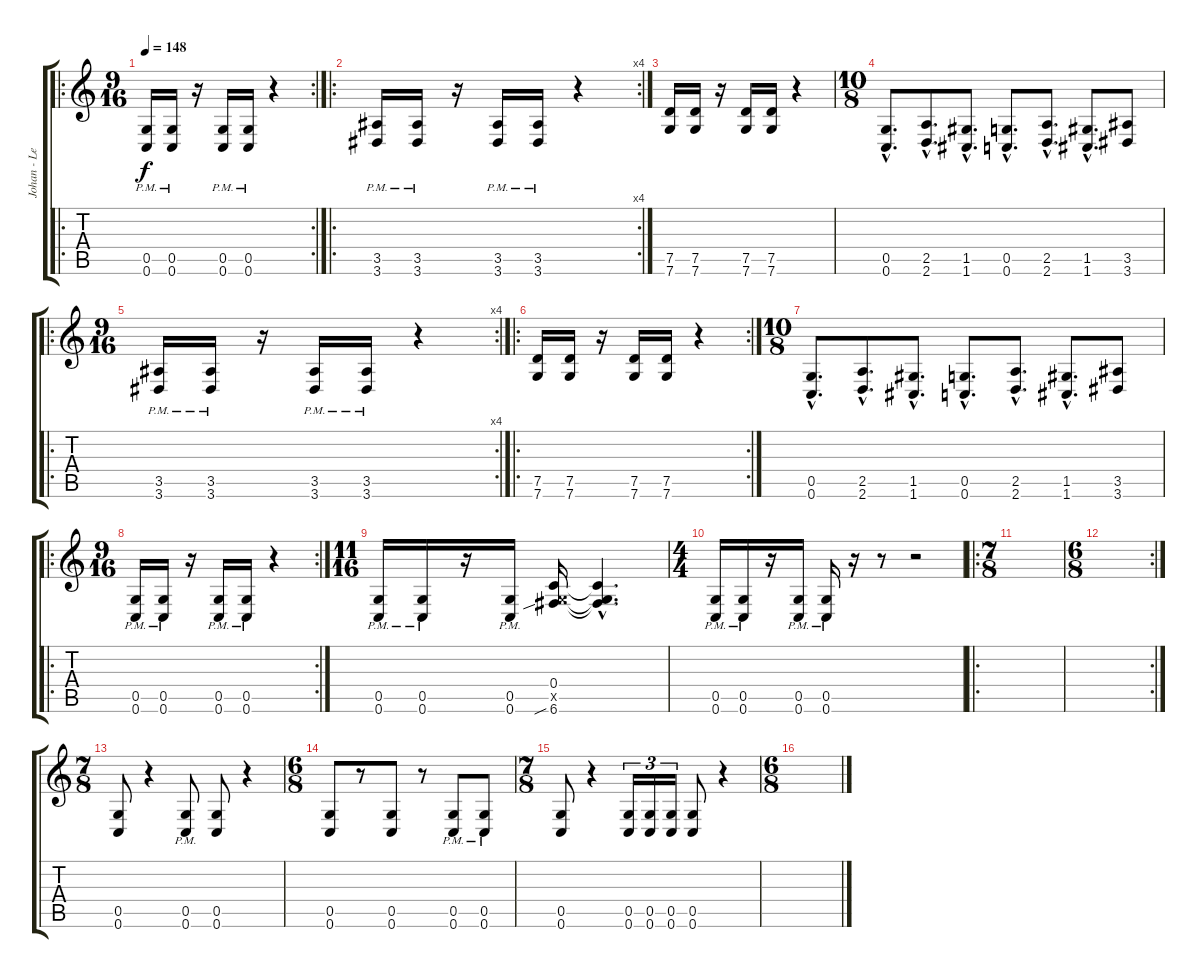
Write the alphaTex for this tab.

\track ("Johan - Lead Guitar" "Johan - Le") {instrument distortionguitar}
\staff {score tabs}
\tuning (D4 A3 F3 C3 G2 C2) {hide}
\ro
\rc 2
\ts (9 16)
\tempo 148
\clef g2
\ks c
(0.5 0.6{pm}).16{dy f} (0.5 0.6{pm}).16 r.16 (0.5 0.6{pm}).16 (0.5 0.6{pm}).16 r.4 |
\ro
\rc 4
(3.5 3.6{pm}).16 (3.5 3.6{pm}).16 r.16 (3.5 3.6{pm}).16 (3.5 3.6{pm}).16 r.4 |
(7.5 7.6).16 (7.5 7.6).16 r.16 (7.5 7.6).16 (7.5 7.6).16 r.4 |
\ts (10 8)
(0.5{hac} 0.6{hac}).8{d} (2.5{hac} 2.6{hac}).8{d} (1.5{hac} 1.6{hac}).8{d} (0.5{hac} 0.6{hac}).8{d} (2.5{hac} 2.6{hac}).8{d} (1.5{hac} 1.6{hac}).8{d} (3.5 3.6).8 |
\ro
\rc 4
\ts (9 16)
(3.5 3.6{pm}).16 (3.5 3.6{pm}).16 r.16 (3.5 3.6{pm}).16 (3.5 3.6{pm}).16 r.4 |
\ro
\rc 2
(7.5 7.6).16 (7.5 7.6).16 r.16 (7.5 7.6).16 (7.5 7.6).16 r.4 |
\ts (10 8)
(0.5{hac} 0.6{hac}).8{d} (2.5{hac} 2.6{hac}).8{d} (1.5{hac} 1.6{hac}).8{d} (0.5{hac} 0.6{hac}).8{d} (2.5{hac} 2.6{hac}).8{d} (1.5{hac} 1.6{hac}).8{d} (3.5 3.6).8 |
\ro
\rc 2
\ts (9 16)
(0.5 0.6{pm}).16 (0.5 0.6{pm}).16 r.16 (0.5 0.6{pm}).16 (0.5 0.6{pm}).16 r.4 |
\ts (11 16)
(0.5 0.6{pm}).16 (0.5 0.6{pm}).16 r.16 (0.5 0.6{pm}).16 (0.4 0.5{x} 6.6{sib}).16 (0.4{hac t} 0.5{hac t} 6.6{hac t}).4{d} |
\ts (4 4)
(0.5 0.6{pm}).16 (0.5 0.6{pm}).16 r.16 (0.5 0.6{pm}).16 (0.5 0.6{pm}).16 r.16 r.8 r.2 |
\ro
\ts (7 8)
|
\rc 2
\ts (6 8)
|
\ts (7 8)
(0.5 0.6).8 r.4 (0.5 0.6{pm}).8 (0.5 0.6).8 r.4 |
\ts (6 8)
(0.5 0.6).8 r.8 (0.5 0.6).8 r.8 (0.5 0.6{pm}).8 (0.5 0.6{pm}).8 |
\ts (7 8)
(0.5 0.6).8 r.4 (0.5 0.6).16{tu (3 2)} (0.5 0.6).16{tu (3 2)} (0.5 0.6).16{tu (3 2)} (0.5 0.6).8 r.4 |
\ts (6 8)
